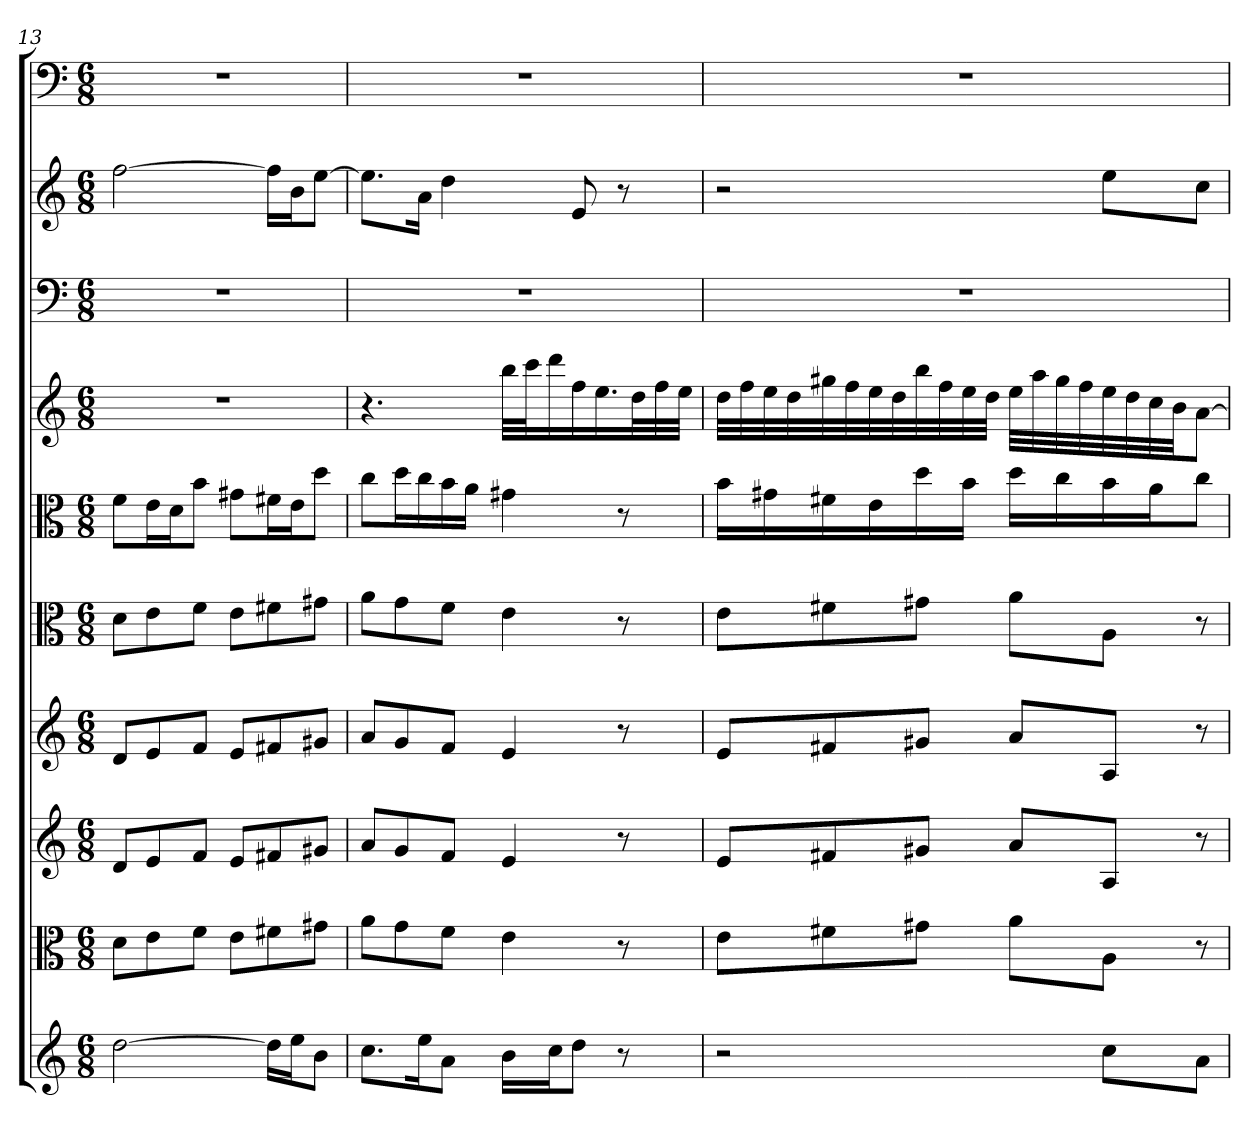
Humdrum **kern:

**kern	**kern	**kern	**kern	**kern	**kern	**kern	**kern	**kern	**kern
*part10	*part9	*part8	*part7	*part6	*part5	*part4	*part3	*part2	*part1
*staff10	*staff9	*staff8	*staff7	*staff6	*staff5	*staff4	*staff3	*staff2	*staff1
*	*clefC3	*	*	*clefC3	*clefC3	*	*clefF4	*	*clefF4
*k[]	*k[]	*k[]	*k[]	*k[]	*k[]	*k[]	*k[]	*k[]	*k[]
*a:	*a:	*a:	*a:	*a:	*a:	*a:	*a:	*a:	*a:
*M6/8	*M6/8	*M6/8	*M6/8	*M6/8	*M6/8	*M6/8	*M6/8	*M6/8	*M6/8
=13	=13	=13	=13	=13	=13	=13	=13	=13	=13
[2dd	8d\L	8dL	8dL	8d\L	8f\L	2.r	2.r	[2ff	2.r
.	8e\	8e	8e	8e\	16e\L	.	.	.	.
.	.	.	.	.	16d\J	.	.	.	.
.	8f\J	8fJ	8fJ	8f\J	8b\J	.	.	.	.
.	8e\L	8eL	8eL	8e\L	8g#X\L	.	.	.	.
16ddLL]	8f#X\	8f#X	8f#X	8f#X\	16f#X\L	.	.	16ffLL]	.
16eeJ	.	.	.	.	16e\J	.	.	16bJ	.
8bJ	8g#X\J	8g#XJ	8g#XJ	8g#X\J	8dd\J	.	.	[8eeJ	.
=14	=14	=14	=14	=14	=14	=14	=14	=14	=14
8.ccL	8a\L	8aL	8aL	8a\L	8cc\L	4.r	2.r	8.eeL]	2.r
.	8g\	8g	8g	8g\	16dd\L	.	.	.	.
16eeK	.	.	.	.	16cc\	.	.	16aJk	.
8aJ	8f\J	8fJ	8fJ	8f\J	16b\	.	.	4dd	.
.	.	.	.	.	16a\JJ	.	.	.	.
16bLL	4e	4e	4e	4e	4g#X	32bbLLL	.	.	.
.	.	.	.	.	.	32cccJ	.	.	.
16ccJ	.	.	.	.	.	16ddd	.	.	.
8ddJ	.	.	.	.	.	16ff	.	8e	.
.	.	.	.	.	.	16.ee	.	.	.
8r	8r	8r	8r	8r	8r	.	.	8r	.
.	.	.	.	.	.	32ddL	.	.	.
.	.	.	.	.	.	32ff	.	.	.
.	.	.	.	.	.	32eeJJJ	.	.	.
=15	=15	=15	=15	=15	=15	=15	=15	=15	=15
2r	8e\L	8eL	8eL	8e\L	16b\LL	32ddLLL	2.r	2r	2.r
.	.	.	.	.	.	32ff	.	.	.
.	.	.	.	.	16g#X\	32ee	.	.	.
.	.	.	.	.	.	32dd	.	.	.
.	8f#X\	8f#X	8f#X	8f#X\	16f#X\	32gg#X	.	.	.
.	.	.	.	.	.	32ff	.	.	.
.	.	.	.	.	16e\	32ee	.	.	.
.	.	.	.	.	.	32dd	.	.	.
.	8g#X\J	8g#XJ	8g#XJ	8g#X\J	16dd\	32bb	.	.	.
.	.	.	.	.	.	32ff	.	.	.
.	.	.	.	.	16b\JJ	32ee	.	.	.
.	.	.	.	.	.	32ddJJJ	.	.	.
.	8a\L	8aL	8aL	8a\L	16dd\LL	32eeLLL	.	.	.
.	.	.	.	.	.	32aa	.	.	.
.	.	.	.	.	16cc\	32gg#	.	.	.
.	.	.	.	.	.	32ff	.	.	.
8ccL	8A\J	8AJ	8AJ	8A\J	16b\	32ee	.	8eeL	.
.	.	.	.	.	.	32dd	.	.	.
.	.	.	.	.	16a\J	32cc	.	.	.
.	.	.	.	.	.	32bJJ	.	.	.
8aJ	8r	8r	8r	8r	8cc\J	[8aJ	.	8ccJ	.
=	=	=	=	=	=	=	=	=	=
*-	*-	*-	*-	*-	*-	*-	*-	*-	*-
